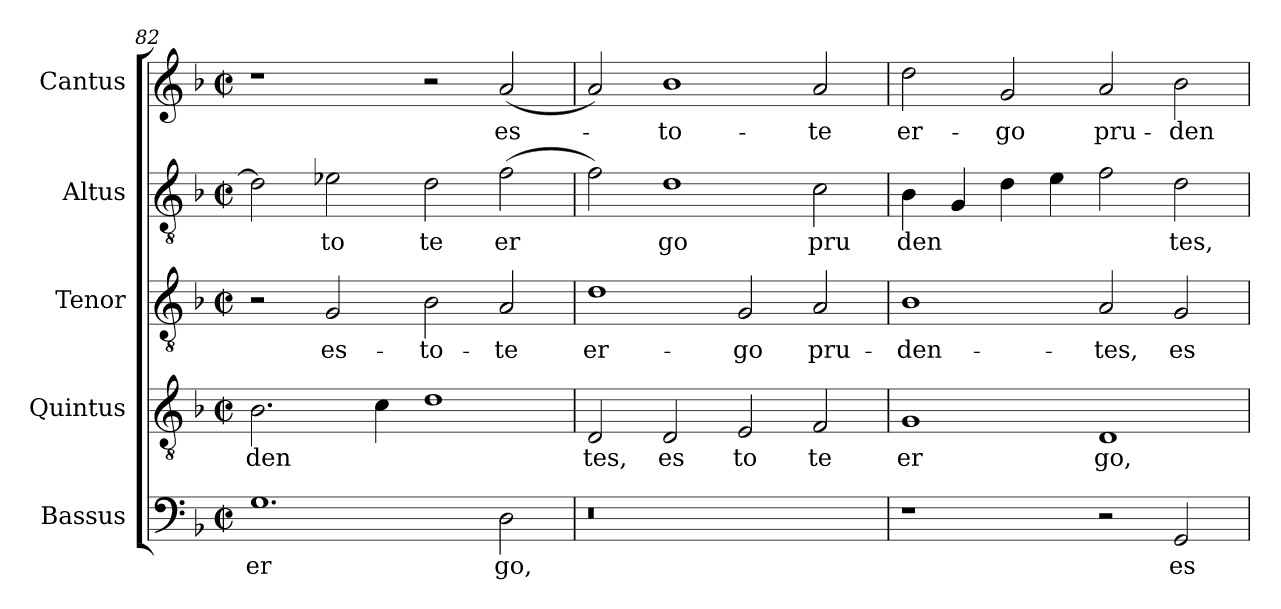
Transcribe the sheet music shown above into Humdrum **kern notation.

**kern	**text	**kern	**text	**kern	**text	**kern	**text	**kern	**text
*part5	*part5	*part4	*part4	*part3	*part3	*part2	*part2	*part1	*part1
*staff5	*staff5	*staff4	*staff4	*staff3	*staff3	*staff2	*staff2	*staff1	*staff1
*I"Bassus	*	*I"Quintus	*	*I"Tenor	*	*I"Altus	*	*I"Cantus	*
*clefF4	*	*clefGv2	*	*clefGv2	*	*clefGv2	*	*clefG2	*
*k[b-]	*	*k[b-]	*	*k[b-]	*	*k[b-]	*	*k[b-]	*
*F:	*	*F:	*	*F:	*	*F:	*	*F:	*
*M2/2	*	*M2/2	*	*M2/2	*	*M2/2	*	*M2/2	*
*met(c|)	*	*met(c|)	*	*met(c|)	*	*met(c|)	*	*met(c|)	*
=82	=82	=82	=82	=82	=82	=82	=82	=82	=82
!	!LO:LY:b:cj	!	!LO:LY:b	!	!	!	!	!	!
1.G	er	2.B-\	den	2r	.	2d\]	.	1r	.
!	!	!	!	!	!LO:LY:b:cj	!	!LO:LY:b:cj	!	!
.	.	.	.	2G/	es-	2e-X\	to	.	.
.	.	4c\	.	.	.	.	.	.	.
!	!	!	!	!	!LO:LY:b:cj	!	!LO:LY:b:cj	!	!
.	.	1d	.	2B-\	-to-	2d\	te	2r	.
!	!LO:LY:b:cj	!	!	!	!LO:LY:b:cj	!	!LO:LY:b:cj	!	!LO:LY:b:cj
2D\	go,	.	.	2A/	-te	(>2f\	er	(<2a/	es-
=83	=83	=83	=83	=83	=83	=83	=83	=83	=83
!	!	!	!LO:LY:b:cj	!	!LO:LY:b:cj	!	!	!	!
0r	.	2D/	tes,	1d	er-	2f\)	.	2a/)	.
!	!	!	!LO:LY:b:cj	!	!	!	!LO:LY:b:cj	!	!LO:LY:b:cj
.	.	2D/	es	.	.	1d	go	1b-	-to-
!	!	!	!LO:LY:b:cj	!	!LO:LY:b:cj	!	!	!	!
.	.	2E/	to	2G/	-go	.	.	.	.
!	!	!	!LO:LY:b:cj	!	!LO:LY:b:cj	!	!LO:LY:b:cj	!	!LO:LY:b:cj
.	.	2F/	te	2A/	pru-	2c\	pru	2a/	-te
=84	=84	=84	=84	=84	=84	=84	=84	=84	=84
!	!	!	!LO:LY:b:cj	!	!LO:LY:b:cj	!	!LO:LY:b	!	!LO:LY:b:cj
1r	.	1G	er	1B-	-den-	4B-\	den	2dd\	er-
.	.	.	.	.	.	4G/	.	.	.
!	!	!	!	!	!	!	!	!	!LO:LY:b:cj
.	.	.	.	.	.	4d\	.	2g/	-go
.	.	.	.	.	.	4e\	.	.	.
!	!	!	!LO:LY:b:cj	!	!LO:LY:b:cj	!	!	!	!LO:LY:b:cj
2r	.	1D	go,	2A/	-tes,	2f\	.	2a/	pru-
!	!LO:LY:b:cj	!	!	!	!LO:LY:b:cj	!	!LO:LY:b	!	!LO:LY:b
2GG/	es	.	.	2G/	es-	2d\	tes,	2b-\	-den-
=	=	=	=	=	=	=	=	=	=
*-	*-	*-	*-	*-	*-	*-	*-	*-	*-
